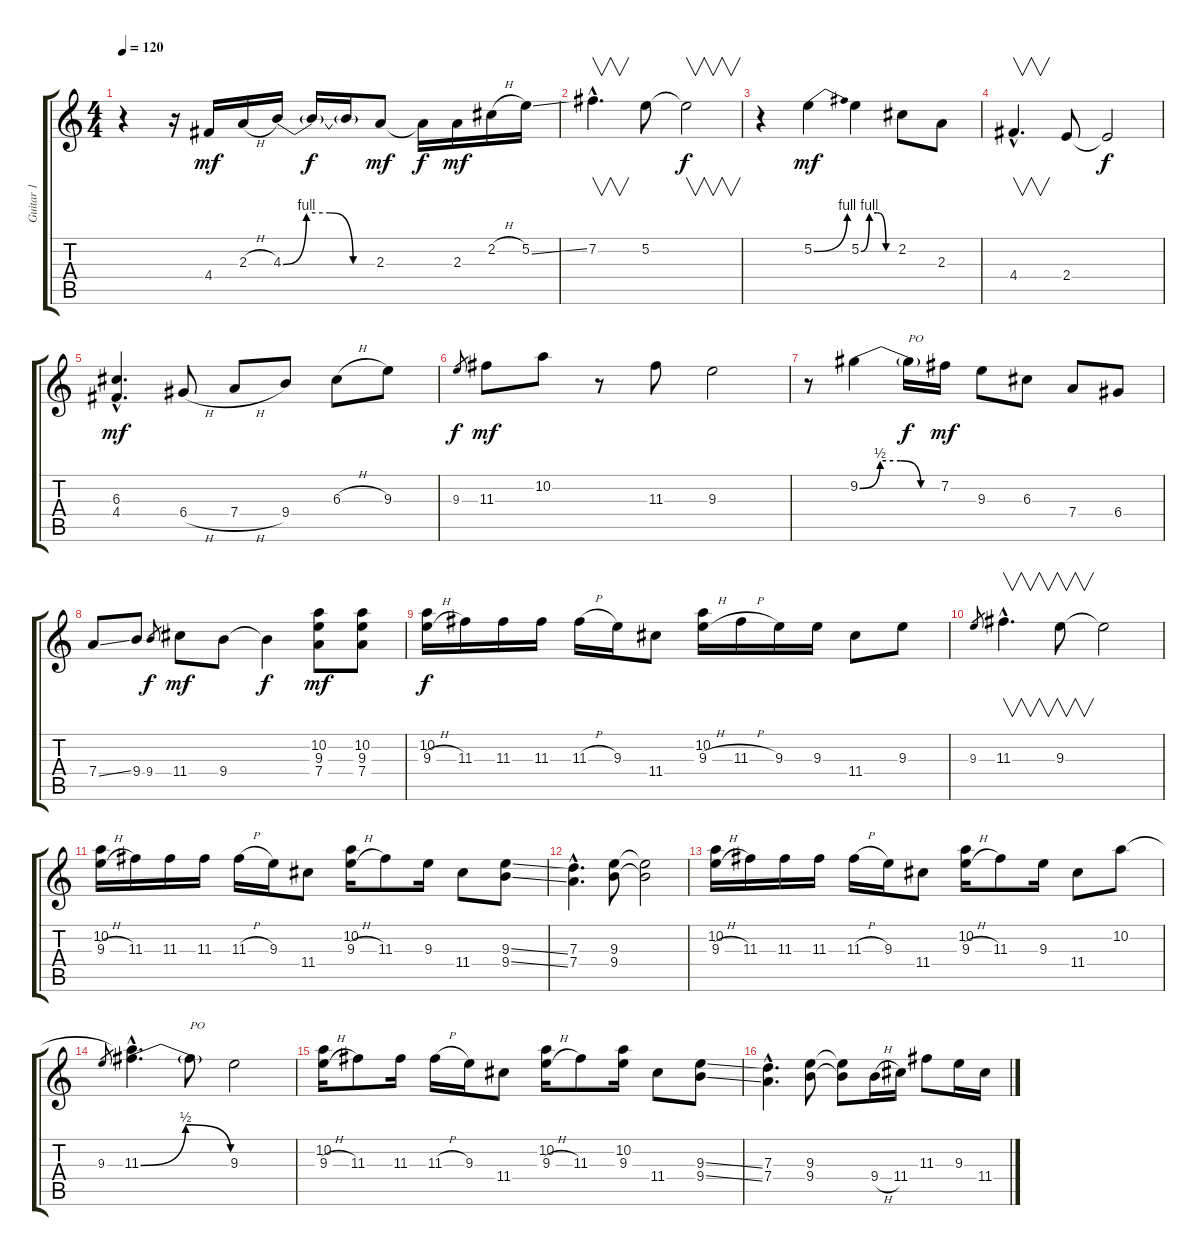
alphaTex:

\track ("Guitar 1" "Guitar 1") {instrument distortionguitar}
\staff {score tabs}
\tuning (E4 B3 G3 D3 A2 E2) {hide}
\ts (4 4)
\tempo 120
\clef g2
\ks c
r.4{dy f} r.16 4.4.16{dy mf} 2.3{h}.16 4.3{be (custom 0 0 15 4 30 4 45 0 60 0)}.16 4.3{t}.16{dy f} 4.3{t}.16 2.3.8{dy mf} 2.3{t}.16{dy f} 2.3.16{dy mf} 2.2{h}.16 5.2{ss}.16 |
7.2{hac}.4{v d} 5.2.8 5.2{t}.2{v dy f} |
r.4 5.2{be (bend 0 0 60 4)}.4{dy mf} 5.2{be (custom 0 0 15 4 30 4 45 0 60 0)}.4 2.2.8 2.3.8 |
4.4{hac}.4{v d} 2.4.8 2.4{t}.2{dy f} |
(6.3{hac} 4.4{hac}).4{d dy mf} 6.4{h}.8 7.4{h}.8 9.4.8 6.3{h}.8 9.3.8 |
9.3.8{gr dy f} 11.3.8{dy mf} 10.2.8 r.8 11.3.8 9.3.2 |
r.8 9.2{be (custom 0 0 15 2 30 2 45 0 60 0)}.4 9.2{t}.16{txt "PO" dy f} 7.2.16{dy mf} 9.3.8 6.3.8 7.4.8 6.4.8 |
7.4{ss}.8 9.4.8 9.4.8{gr dy f} 11.4.8{dy mf} 9.4.8 9.4{t}.4{dy f} (10.2 9.3 7.4).8{dy mf} (10.2 9.3 7.4).8 |
(10.2 9.3{h}).16{dy f} 11.3.16 11.3.16 11.3.16 11.3{h}.16 9.3.16 11.4.8 (10.2 9.3{h}).16 11.3{h}.16 9.3.16 9.3.16 11.4.8 9.3.8 |
9.3.8{gr} 11.3{hac}.4{v d} 9.3.8{v} 9.3{t}.2 |
(10.2 9.3{h}).16 11.3.16 11.3.16 11.3.16 11.3{h}.16 9.3.16 11.4.8 (10.2 9.3{h}).16 11.3.8 9.3.16 11.4.8 (9.3{ss} 9.4{ss}).8 |
(7.3{hac} 7.4{hac}).4{d} (9.3 9.4).8 (9.3{t} 9.4{t}).2 |
(10.2 9.3{h}).16 11.3.16 11.3.16 11.3.16 11.3{h}.16 9.3.16 11.4.8 (10.2 9.3{h}).16 11.3.8 9.3.16 11.4.8 10.2.8 |
9.3.8{gr} (10.2{hac t} 11.3{be (bendrelease 0 0 45 2 45 2 60 0) hac}).4{d} 11.3{t}.8{txt "PO"} 9.3.2 |
(10.2 9.3{h}).16 11.3.8 11.3.16 11.3{h}.16 9.3.16 11.4.8 (10.2 9.3{h}).16 11.3.8 (10.2 9.3).16 11.4.8 (9.3{ss} 9.4{ss}).8 |
(7.3{hac} 7.4{hac}).4{d} (9.3 9.4).8 (9.3{t} 9.4{t}).8 9.4{h}.16 11.4.16 11.3.8 9.3.16 11.4.16
